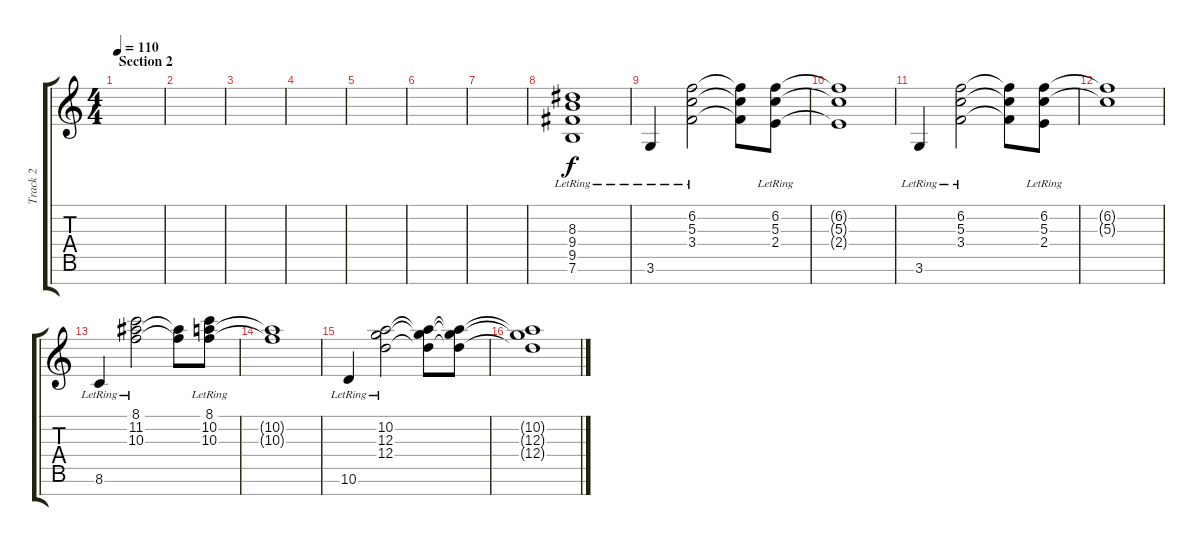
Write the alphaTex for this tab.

\track ("Track 2" "Track 2") {instrument acousticguitarsteel}
\staff {score tabs}
\tuning (E4 B3 G3 D3 A2 E2 B1) {hide}
\ts (4 4)
\section ("" "Section 2")
\tempo 110
\clef g2
\ks c
|
|
|
|
|
|
|
(8.3{lr} 9.4{lr} 9.5{lr} 7.6{lr}).1 |
3.6{lr}.4 (6.2{lr} 5.3{lr} 3.4{lr}).2 (6.2{t} 5.3{t} 3.4{t}).8 (6.2{lr} 5.3{lr} 2.4{lr}).8 |
(6.2{t} 5.3{t} 2.4{t}).1 |
3.6{lr}.4 (6.2{lr} 5.3{lr} 3.4{lr}).2 (6.2{t} 5.3{t} 3.4{t}).8 (6.2{lr} 5.3{lr} 2.4{lr}).8 |
(6.2{t} 5.3{t}).1 |
8.6{lr}.4 (8.1{lr} 11.2{lr} 10.3{lr}).2 (11.2{t} 10.3{t}).8 (8.1{lr} 10.2{lr} 10.3{lr}).8 |
(10.2{t} 10.3{t}).1 |
10.6{lr}.4 (10.2{lr} 12.3{lr} 12.4{lr}).2 (10.2{t} 12.3{t} 12.4{t}).8 (10.2{t} 12.3{t} 12.4{t}).8 |
(10.2{t} 12.3{t} 12.4{t}).1
